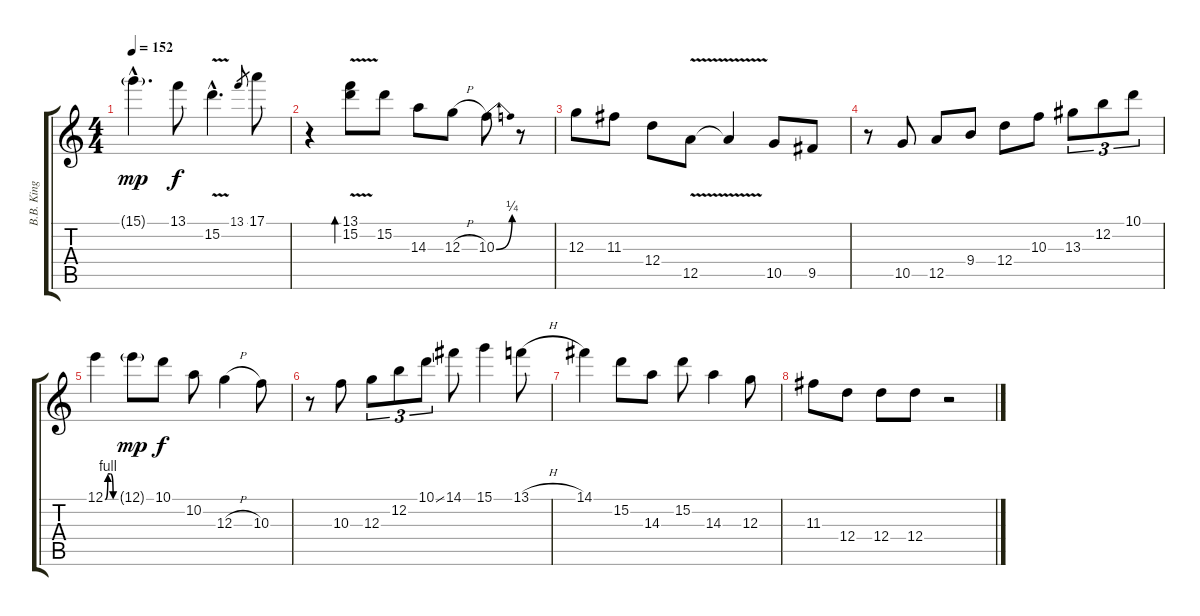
\track ("B.B. King Guitar Solo!!" "B.B. King ") {instrument acousticguitarsteel}
\staff {score tabs}
\tuning (E4 B3 G3 D3 A2 E2) {hide}
\ts (4 4)
\tempo 152
\clef g2
\ks c
15.1{g hac}.4{d dy mp} 13.1.8{dy f} 15.2{v hac}.4{d} 13.1.8{gr} 17.1.8 |
r.4 (13.1 15.2{v}).8{bd 120} 15.2.8 14.3.8 12.3{h}.8 10.3{be (bend 0 0 60 1)}.8 r.8 |
12.3.8 11.3.8 12.4.8 12.5{v}.8 12.5{t}.4 10.5.8 9.5.8 |
r.8 10.5.8 12.5.8 9.4.8 12.4.8 10.3.8 13.3.8{tu (3 2)} 12.2.8{tu (3 2)} 10.1.8{tu (3 2)} |
12.1{be (custom 0 0 15 4 30 4 45 0 60 0)}.4 12.1{g}.8{dy mp} 10.1.8{dy f} 10.2.8 12.3{h}.4 10.3.8 |
r.8 10.3.8 12.3.8{tu (3 2)} 12.2.8{tu (3 2)} 10.1{ss}.8{tu (3 2)} 14.1.8 15.1.4 13.1{h}.8 |
14.1.4 15.2.8 14.3.8 15.2.8 14.3.4 12.3.8 |
11.3.8 12.4.8 12.4.8 12.4.8 r.2
